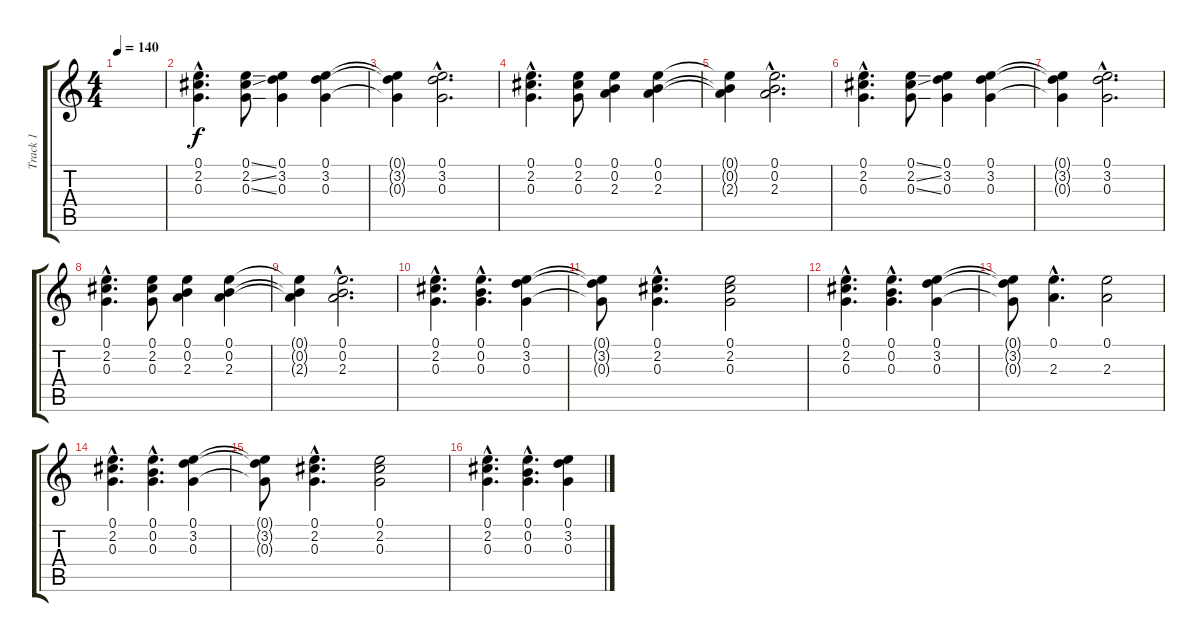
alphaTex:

\track ("Track 1" "Track 1") {instrument acousticguitarsteel}
\staff {score tabs}
\tuning (E4 B3 G3 D3 A2 E2) {hide}
\ts (4 4)
\tempo 140
\clef g2
\ks c
|
(0.1{hac} 2.2{hac} 0.3{hac}).4{d} (0.1{ss} 2.2{ss} 0.3{ss}).8 (0.1 3.2 0.3).4 (0.1 3.2 0.3).4 |
(0.1{t} 3.2{t} 0.3{t}).4 (0.1{hac} 3.2{hac} 0.3{hac}).2{d} |
(0.1{hac} 2.2{hac} 0.3{hac}).4{d} (0.1 2.2 0.3).8 (0.1 0.2 2.3).4 (0.1 0.2 2.3).4 |
(0.1{t} 0.2{t} 2.3{t}).4 (0.1{hac} 0.2{hac} 2.3{hac}).2{d} |
(0.1{hac} 2.2{hac} 0.3{hac}).4{d} (0.1{ss} 2.2{ss} 0.3{ss}).8 (0.1 3.2 0.3).4 (0.1 3.2 0.3).4 |
(0.1{t} 3.2{t} 0.3{t}).4 (0.1{hac} 3.2{hac} 0.3{hac}).2{d} |
(0.1{hac} 2.2{hac} 0.3{hac}).4{d} (0.1 2.2 0.3).8 (0.1 0.2 2.3).4 (0.1 0.2 2.3).4 |
(0.1{t} 0.2{t} 2.3{t}).4 (0.1{hac} 0.2{hac} 2.3{hac}).2{d} |
(0.1{hac} 2.2{hac} 0.3{hac}).4{d} (0.1{hac} 0.2{hac} 0.3{hac}).4{d} (0.1 3.2 0.3).4 |
(0.1{t} 3.2{t} 0.3{t}).8 (0.1{hac} 2.2{hac} 0.3{hac}).4{d} (0.1 2.2 0.3).2 |
(0.1{hac} 2.2{hac} 0.3{hac}).4{d} (0.1{hac} 0.2{hac} 0.3{hac}).4{d} (0.1 3.2 0.3).4 |
(0.1{t} 3.2{t} 0.3{t}).8 (0.1{hac} 2.3{hac}).4{d} (0.1 2.3).2 |
(0.1{hac} 2.2{hac} 0.3{hac}).4{d} (0.1{hac} 0.2{hac} 0.3{hac}).4{d} (0.1 3.2 0.3).4 |
(0.1{t} 3.2{t} 0.3{t}).8 (0.1{hac} 2.2{hac} 0.3{hac}).4{d} (0.1 2.2 0.3).2 |
(0.1{hac} 2.2{hac} 0.3{hac}).4{d} (0.1{hac} 0.2{hac} 0.3{hac}).4{d} (0.1 3.2 0.3).4
